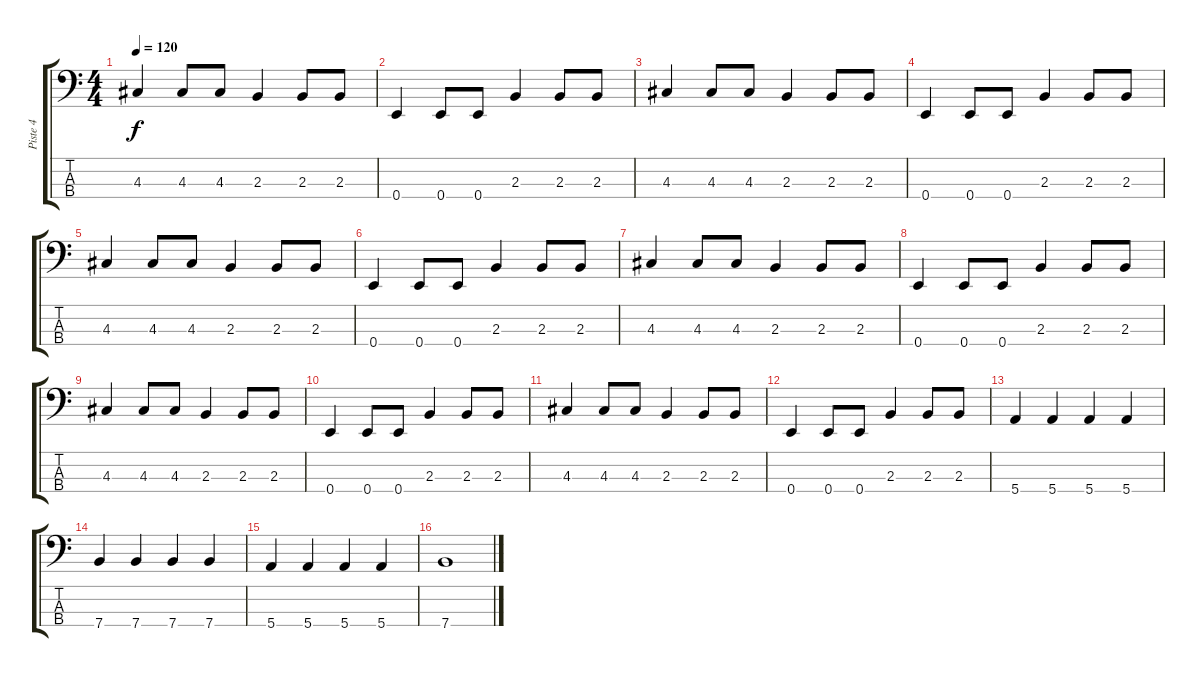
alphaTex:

\track ("Piste 4" "Piste 4") {instrument electricbassfinger}
\staff {score tabs}
\tuning (G2 D2 A1 E1) {hide}
\ts (4 4)
\tempo 120
\clef f4
\ks c
4.3.4{dy f} 4.3.8 4.3.8 2.3.4 2.3.8 2.3.8 |
0.4.4 0.4.8 0.4.8 2.3.4 2.3.8 2.3.8 |
4.3.4 4.3.8 4.3.8 2.3.4 2.3.8 2.3.8 |
0.4.4 0.4.8 0.4.8 2.3.4 2.3.8 2.3.8 |
4.3.4 4.3.8 4.3.8 2.3.4 2.3.8 2.3.8 |
0.4.4 0.4.8 0.4.8 2.3.4 2.3.8 2.3.8 |
4.3.4 4.3.8 4.3.8 2.3.4 2.3.8 2.3.8 |
0.4.4 0.4.8 0.4.8 2.3.4 2.3.8 2.3.8 |
4.3.4 4.3.8 4.3.8 2.3.4 2.3.8 2.3.8 |
0.4.4 0.4.8 0.4.8 2.3.4 2.3.8 2.3.8 |
4.3.4 4.3.8 4.3.8 2.3.4 2.3.8 2.3.8 |
0.4.4 0.4.8 0.4.8 2.3.4 2.3.8 2.3.8 |
5.4.4 5.4.4 5.4.4 5.4.4 |
7.4.4 7.4.4 7.4.4 7.4.4 |
5.4.4 5.4.4 5.4.4 5.4.4 |
7.4.1
